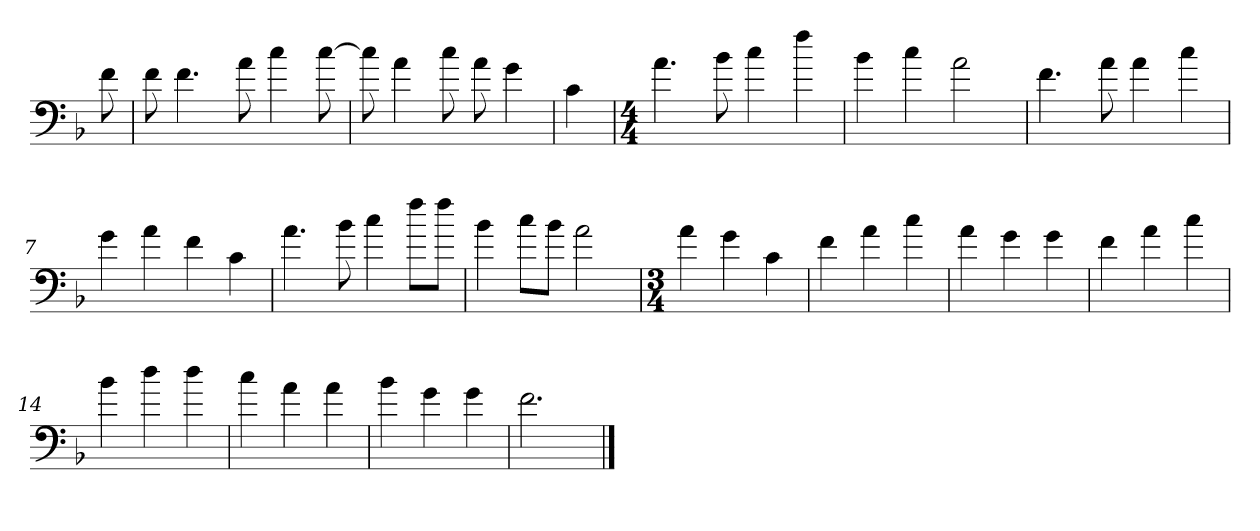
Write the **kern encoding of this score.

**kern
*part1
*staff1
*clefF4
*k[b-]
*F:
=
8f
=1
8f
4.f
8a
4cc
[8cc
=2
8cc]
4a
8cc
8a
4g
=3
4c
=4
*M4/4
4.a
8b-
4cc
4ff
=5
4b-
4cc
2a
=6
4.f
8a
4a
4cc
=7
4g
4a
4f
4c
=8
4.a
8b-
4cc
8ff\L
8ff\J
=9
4b-
8cc\L
8b-\J
2a
=10
*M3/4
4a
4g
4c
=11
4f
4a
4cc
=12
4a
4g
4g
=13
4f
4a
4cc
=14
4b-
4dd
4dd
=15
4cc
4a
4a
=16
4b-
4g
4g
=17
2.f
==
*-
